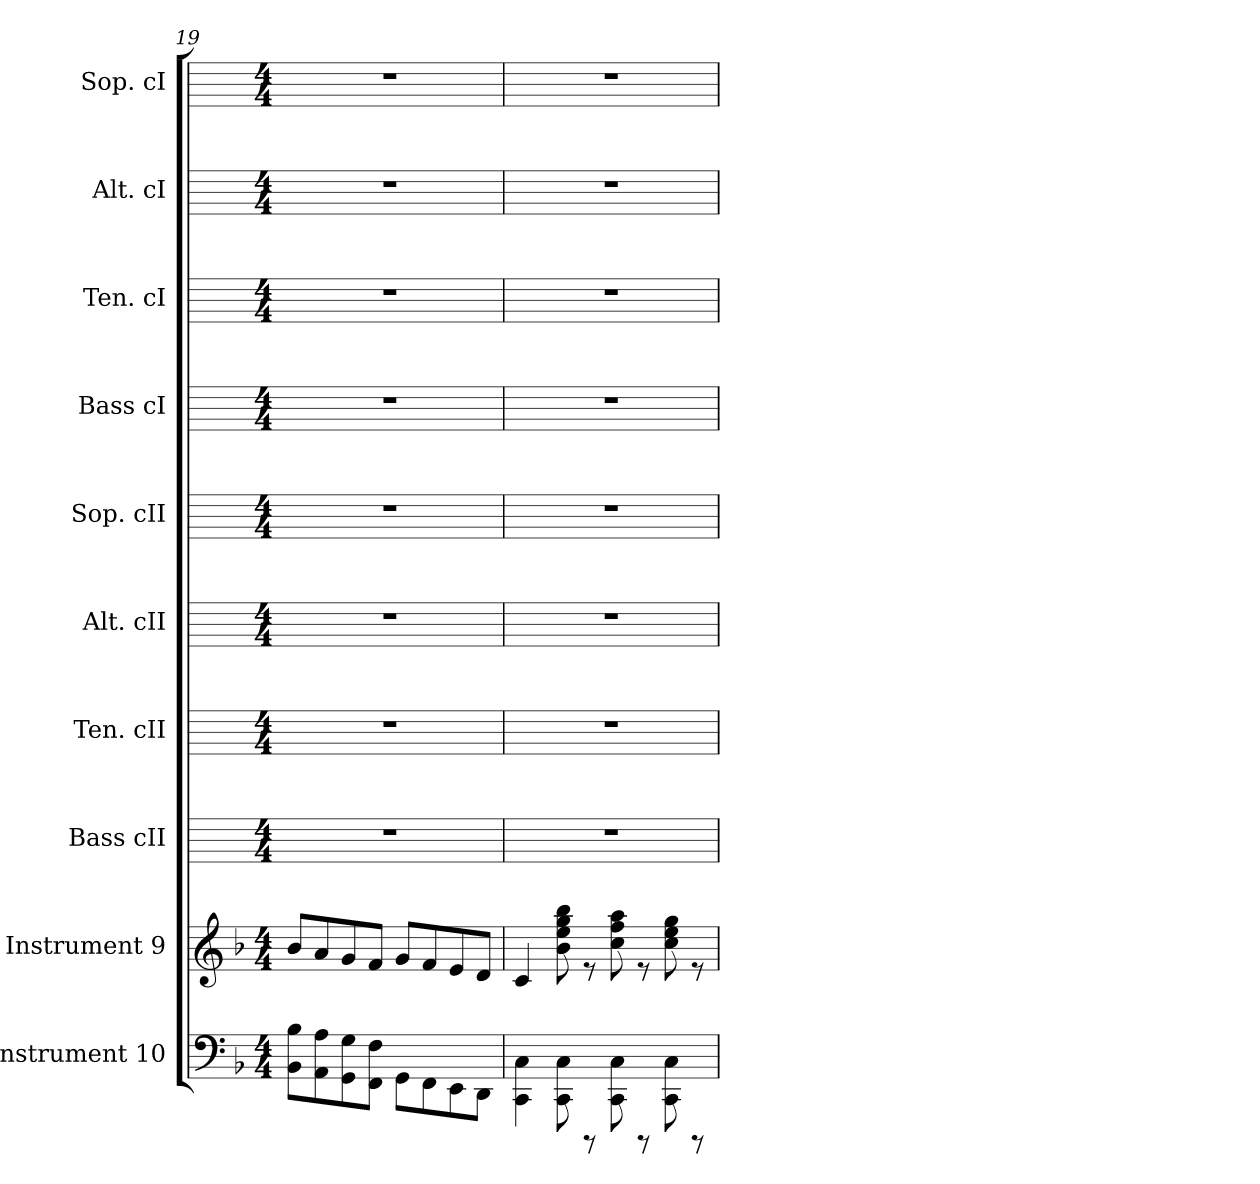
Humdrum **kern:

**kern	**kern	**kern	**kern	**kern	**kern	**kern	**kern	**kern	**kern
*part10	*part9	*part8	*part7	*part6	*part5	*part4	*part3	*part2	*part1
*staff10	*staff9	*staff8	*staff7	*staff6	*staff5	*staff4	*staff3	*staff2	*staff1
*I"Instrument 10	*I"Instrument 9	*I"Bass cII	*I"Ten. cII	*I"Alt. cII	*I"Sop. cII	*I"Bass cI	*I"Ten. cI	*I"Alt. cI	*I"Sop. cI
*	*	*I'Bass cII	*I'Ten. cII	*I'Alt. cII	*I'Sop. cII	*I'Bass cI	*I'Ten. cI	*I'Alt. cI	*I'Sop. cI
*clefF4	*clefG2	*	*	*	*	*	*	*	*
*k[b-]	*k[b-]	*k[]	*k[]	*k[]	*k[]	*k[]	*k[]	*k[]	*k[]
*F:	*F:	*C:	*C:	*C:	*C:	*C:	*C:	*C:	*C:
*M4/4	*M4/4	*M4/4	*M4/4	*M4/4	*M4/4	*M4/4	*M4/4	*M4/4	*M4/4
=19	=19	=19	=19	=19	=19	=19	=19	=19	=19
8B-\ 8BB-\L	8b-/L	1r	1r	1r	1r	1r	1r	1r	1r
8A\ 8AA\	8a/	.	.	.	.	.	.	.	.
8G\ 8GG\	8g/	.	.	.	.	.	.	.	.
8F\ 8FF\J	8f/J	.	.	.	.	.	.	.	.
8GG\L	8g/L	.	.	.	.	.	.	.	.
8FF\	8f/	.	.	.	.	.	.	.	.
8EE\	8e/	.	.	.	.	.	.	.	.
8DD\J	8d/J	.	.	.	.	.	.	.	.
=20	=20	=20	=20	=20	=20	=20	=20	=20	=20
4C\ 4CC\	4c/	1r	1r	1r	1r	1r	1r	1r	1r
8C\ 8CC\	8bb-\ 8gg\ 8ee\ 8b-\	.	.	.	.	.	.	.	.
8rAAAA	8rd	.	.	.	.	.	.	.	.
8C\ 8CC\	8aa\ 8ff\ 8cc\	.	.	.	.	.	.	.	.
8rAAAA	8rd	.	.	.	.	.	.	.	.
8C\ 8CC\	8gg\ 8ee\ 8cc\	.	.	.	.	.	.	.	.
8rAAAA	8rd	.	.	.	.	.	.	.	.
=	=	=	=	=	=	=	=	=	=
*-	*-	*-	*-	*-	*-	*-	*-	*-	*-
